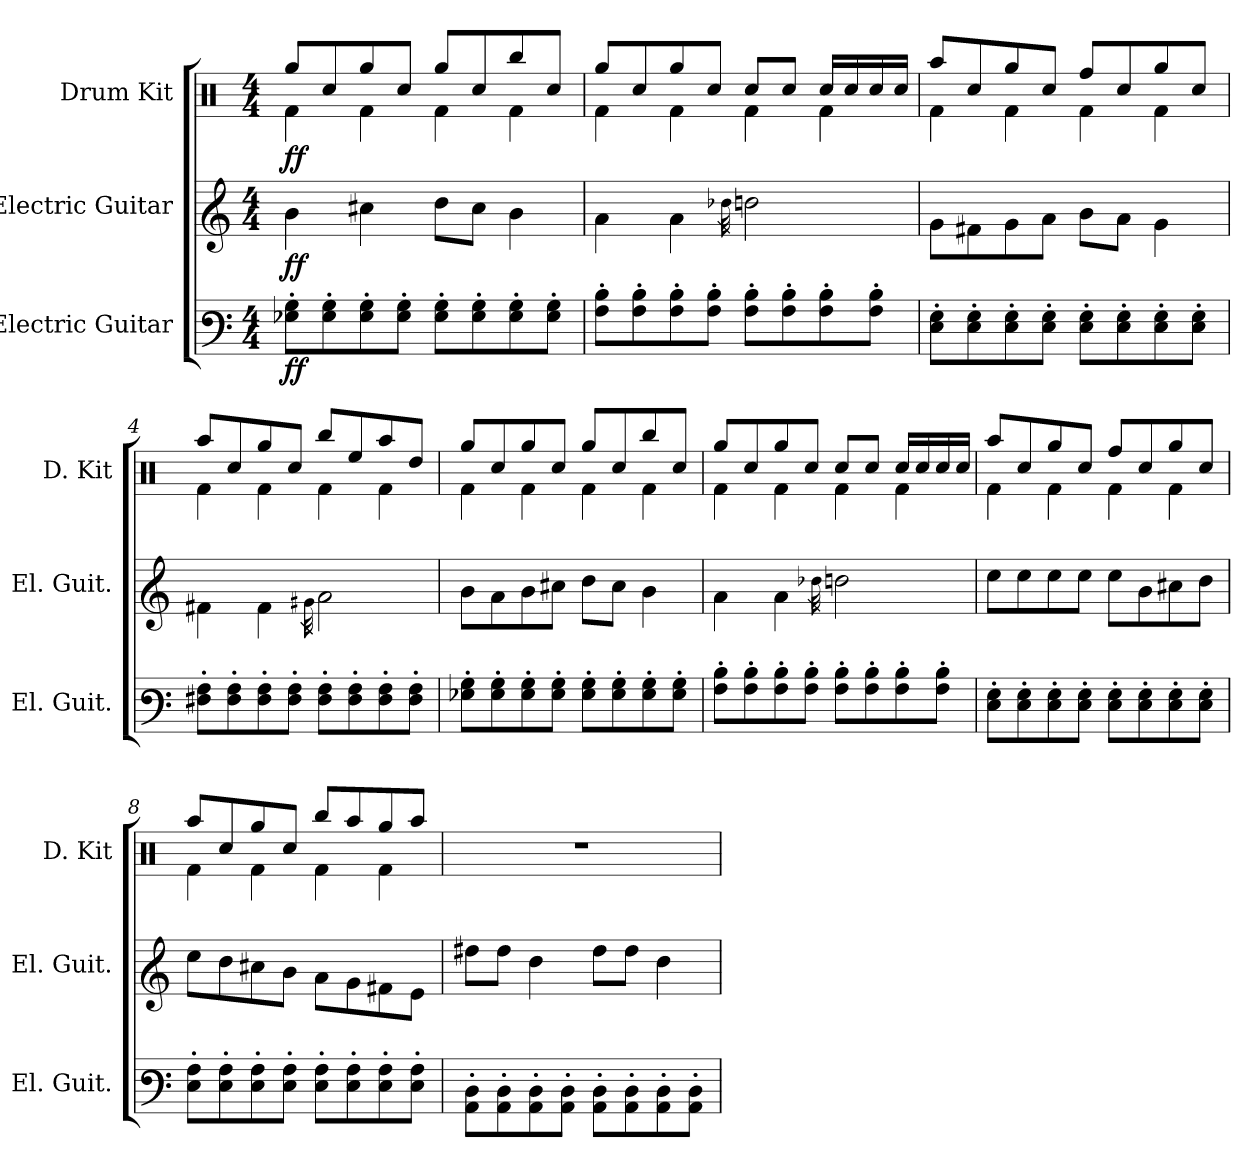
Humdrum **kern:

**kern	**dynam	**kern	**dynam	**kern	**dynam
*part3	*part3	*part2	*part2	*part1	*part1
*staff3	*staff3	*staff2	*staff2	*staff1	*staff1
*I"Electric Guitar	*	*I"Electric Guitar	*	*I"Drum Kit	*
*I'El. Guit.	*	*I'El. Guit.	*	*I'D. Kit	*
*stria6	*	*stria6	*	*	*
*	*	*	*	*clefX	*
*k[]	*	*k[]	*	*k[]	*
*M4/4	*	*M4/4	*	*M4/4	*
*MM180	*	*MM180	*	*MM180	*
=1	=1	=1	=1	=1	=1
*	*	*	*	*^	*
!	!LO:DY:b	!	!LO:DY:b	!	!	!LO:DY:b
8G-X\' 8B\'L	ff	4b\	ff	8Rgg/L	4Rf\	ff
8G-\' 8B\'	.	.	.	8Rcc/	.	.
8G-\' 8B\'	.	4cc#X\	.	8Rgg/	4Rf\	.
8G-\' 8B\'J	.	.	.	8Rcc/J	.	.
8G-\' 8B\'L	.	8dd\L	.	8Rgg/L	4Rf\	.
8G-\' 8B\'	.	8cc#\J	.	8Rcc/	.	.
8G-\' 8B\'	.	4b\	.	8Rbb/	4Rf\	.
8G-\' 8B\'J	.	.	.	8Rcc/J	.	.
=2	=2	=2	=2	=2	=2	=2
8A\' 8d\'L	.	4a\	.	8Rgg/L	4Rf\	.
8A\' 8d\'	.	.	.	8Rcc/	.	.
8A\' 8d\'	.	4a\	.	8Rgg/	4Rf\	.
8A\' 8d\'J	.	.	.	8Rcc/J	.	.
.	.	32qdd-X\	.	.	.	.
8A\' 8d\'L	.	2ddn\	.	8Rcc/L	4Rf\	.
8A\' 8d\'	.	.	.	8Rcc/J	.	.
8A\' 8d\'	.	.	.	16Rcc/LL	4Rf\	.
.	.	.	.	16Rcc/	.	.
8A\' 8d\'J	.	.	.	16Rcc/	.	.
.	.	.	.	16Rcc/JJ	.	.
=3	=3	=3	=3	=3	=3	=3
8E\' 8G\'L	.	8g\L	.	8Raa/L	4Rf\	.
8E\' 8G\'	.	8f#X\	.	8Rcc/	.	.
8E\' 8G\'	.	8g\	.	8Rgg/	4Rf\	.
8E\' 8G\'J	.	8a\J	.	8Rcc/J	.	.
8E\' 8G\'L	.	8b\L	.	8Rff/L	4Rf\	.
8E\' 8G\'	.	8a\J	.	8Rcc/	.	.
8E\' 8G\'	.	4g\	.	8Rgg/	4Rf\	.
8E\' 8G\'J	.	.	.	8Rcc/J	.	.
=4	=4	=4	=4	=4	=4	=4
8F#X\' 8A\'L	.	4f#X\	.	8Raa/L	4Rf\	.
8F#\' 8A\'	.	.	.	8Rcc/	.	.
8F#\' 8A\'	.	4f#\	.	8Rgg/	4Rf\	.
8F#\' 8A\'J	.	.	.	8Rcc/J	.	.
.	.	32qg#X\	.	.	.	.
8F#\' 8A\'L	.	2a\	.	8Rbb/L	4Rf\	.
8F#\' 8A\'	.	.	.	8Ree/	.	.
8F#\' 8A\'	.	.	.	8Raa/	4Rf\	.
8F#\' 8A\'J	.	.	.	8Rdd/J	.	.
!!LO:LB:g=z	!!
=5	=5	=5	=5	=5	=5	=5
8G-X\' 8B\'L	.	8b\L	.	8Rgg/L	4Rf\	.
8G-\' 8B\'	.	8a\	.	8Rcc/	.	.
8G-\' 8B\'	.	8b\	.	8Rgg/	4Rf\	.
8G-\' 8B\'J	.	8cc#X\J	.	8Rcc/J	.	.
8G-\' 8B\'L	.	8dd\L	.	8Rgg/L	4Rf\	.
8G-\' 8B\'	.	8cc#\J	.	8Rcc/	.	.
8G-\' 8B\'	.	4b\	.	8Rbb/	4Rf\	.
8G-\' 8B\'J	.	.	.	8Rcc/J	.	.
=6	=6	=6	=6	=6	=6	=6
8A\' 8d\'L	.	4a\	.	8Rgg/L	4Rf\	.
8A\' 8d\'	.	.	.	8Rcc/	.	.
8A\' 8d\'	.	4a\	.	8Rgg/	4Rf\	.
8A\' 8d\'J	.	.	.	8Rcc/J	.	.
.	.	32qdd-X\	.	.	.	.
8A\' 8d\'L	.	2ddn\	.	8Rcc/L	4Rf\	.
8A\' 8d\'	.	.	.	8Rcc/J	.	.
8A\' 8d\'	.	.	.	16Rcc/LL	4Rf\	.
.	.	.	.	16Rcc/	.	.
8A\' 8d\'J	.	.	.	16Rcc/	.	.
.	.	.	.	16Rcc/JJ	.	.
=7	=7	=7	=7	=7	=7	=7
8E\' 8G\'L	.	8ee\L	.	8Raa/L	4Rf\	.
8E\' 8G\'	.	8ee\	.	8Rcc/	.	.
8E\' 8G\'	.	8ee\	.	8Rgg/	4Rf\	.
8E\' 8G\'J	.	8ee\J	.	8Rcc/J	.	.
8E\' 8G\'L	.	8ee\L	.	8Rff/L	4Rf\	.
8E\' 8G\'	.	8b\	.	8Rcc/	.	.
8E\' 8G\'	.	8cc#X\	.	8Rgg/	4Rf\	.
8E\' 8G\'J	.	8dd\J	.	8Rcc/J	.	.
=8	=8	=8	=8	=8	=8	=8
8E\' 8A\'L	.	8ee\L	.	8Raa/L	4Rf\	.
8E\' 8A\'	.	8dd\	.	8Rcc/	.	.
8E\' 8A\'	.	8cc#X\	.	8Rgg/	4Rf\	.
8E\' 8A\'J	.	8b\J	.	8Rcc/J	.	.
8E\' 8A\'L	.	8a\L	.	8Rbb/L	4Rf\	.
8E\' 8A\'	.	8g\	.	8Raa/	.	.
8E\' 8A\'	.	8f#X\	.	8Rgg/	4Rf\	.
8E\' 8A\'J	.	8e\J	.	8Raa/J	.	.
*	*	*	*	*v	*v	*
!!LO:LB:g=z
=9	=9	=9	=9	=9	=9
8AA\' 8D\'L	.	8ff#X\L	.	1r	.
8AA\' 8D\'	.	8ff#\J	.	.	.
8AA\' 8D\'	.	4dd\	.	.	.
8AA\' 8D\'J	.	.	.	.	.
8AA\' 8D\'L	.	8ff#\L	.	.	.
8AA\' 8D\'	.	8ff#\J	.	.	.
8AA\' 8D\'	.	4dd\	.	.	.
8AA\' 8D\'J	.	.	.	.	.
=	=	=	=	=	=
*-	*-	*-	*-	*-	*-
